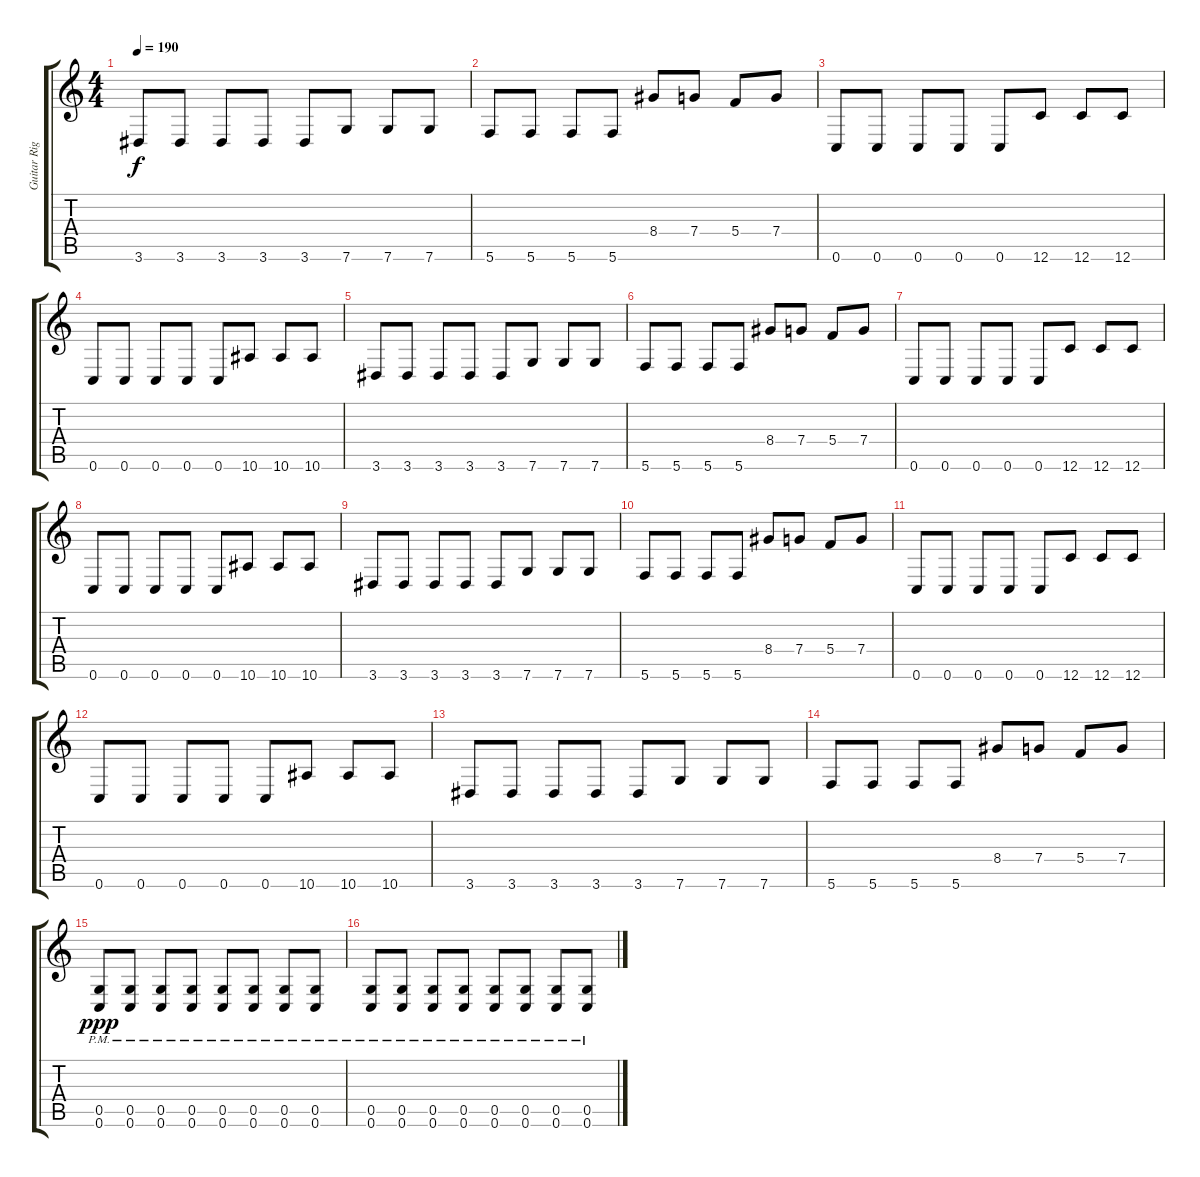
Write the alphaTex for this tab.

\track ("Guitar Right" "Guitar Rig") {instrument distortionguitar}
\staff {score tabs}
\tuning (D4 A3 F3 C3 G2 C2) {hide}
\ts (4 4)
\tempo 190
\clef g2
\ks c
3.6.8{dy f} 3.6.8 3.6.8 3.6.8 3.6.8 7.6.8 7.6.8 7.6.8 |
5.6.8 5.6.8 5.6.8 5.6.8 8.4.8 7.4.8 5.4.8 7.4.8 |
0.6.8 0.6.8 0.6.8 0.6.8 0.6.8 12.6.8 12.6.8 12.6.8 |
0.6.8 0.6.8 0.6.8 0.6.8 0.6.8 10.6.8 10.6.8 10.6.8 |
3.6.8 3.6.8 3.6.8 3.6.8 3.6.8 7.6.8 7.6.8 7.6.8 |
5.6.8 5.6.8 5.6.8 5.6.8 8.4.8 7.4.8 5.4.8 7.4.8 |
0.6.8 0.6.8 0.6.8 0.6.8 0.6.8 12.6.8 12.6.8 12.6.8 |
0.6.8 0.6.8 0.6.8 0.6.8 0.6.8 10.6.8 10.6.8 10.6.8 |
3.6.8 3.6.8 3.6.8 3.6.8 3.6.8 7.6.8 7.6.8 7.6.8 |
5.6.8 5.6.8 5.6.8 5.6.8 8.4.8 7.4.8 5.4.8 7.4.8 |
0.6.8 0.6.8 0.6.8 0.6.8 0.6.8 12.6.8 12.6.8 12.6.8 |
0.6.8 0.6.8 0.6.8 0.6.8 0.6.8 10.6.8 10.6.8 10.6.8 |
3.6.8 3.6.8 3.6.8 3.6.8 3.6.8 7.6.8 7.6.8 7.6.8 |
5.6.8 5.6.8 5.6.8 5.6.8 8.4.8 7.4.8 5.4.8 7.4.8 |
(0.5{pm} 0.6{pm}).8{dy ppp} (0.5{pm} 0.6{pm}).8 (0.5{pm} 0.6{pm}).8 (0.5{pm} 0.6{pm}).8 (0.5{pm} 0.6{pm}).8 (0.5{pm} 0.6{pm}).8 (0.5{pm} 0.6{pm}).8 (0.5{pm} 0.6{pm}).8 |
(0.5{pm} 0.6{pm}).8 (0.5{pm} 0.6{pm}).8 (0.5{pm} 0.6{pm}).8 (0.5{pm} 0.6{pm}).8 (0.5{pm} 0.6{pm}).8 (0.5{pm} 0.6{pm}).8 (0.5{pm} 0.6{pm}).8 (0.5{pm} 0.6{pm}).8
